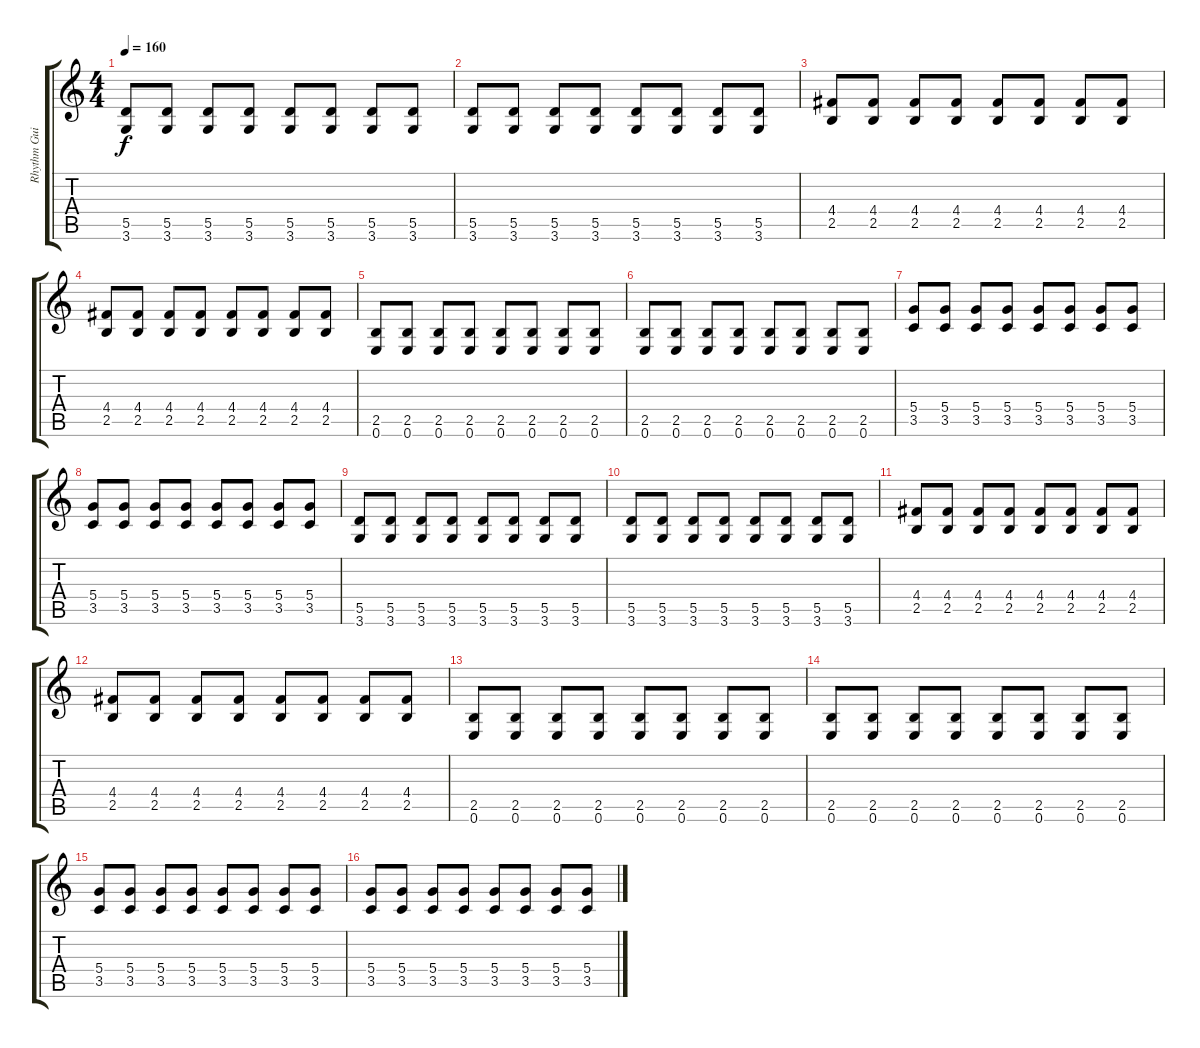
\track ("Rhythm Guitar" "Rhythm Gui") {instrument distortionguitar}
\staff {score tabs}
\tuning (E4 B3 G3 D3 A2 E2) {hide}
\ts (4 4)
\tempo 160
\clef g2
\ks c
(5.5 3.6).8{dy f} (5.5 3.6).8 (5.5 3.6).8 (5.5 3.6).8 (5.5 3.6).8 (5.5 3.6).8 (5.5 3.6).8 (5.5 3.6).8 |
(5.5 3.6).8 (5.5 3.6).8 (5.5 3.6).8 (5.5 3.6).8 (5.5 3.6).8 (5.5 3.6).8 (5.5 3.6).8 (5.5 3.6).8 |
(4.4 2.5).8 (4.4 2.5).8 (4.4 2.5).8 (4.4 2.5).8 (4.4 2.5).8 (4.4 2.5).8 (4.4 2.5).8 (4.4 2.5).8 |
(4.4 2.5).8 (4.4 2.5).8 (4.4 2.5).8 (4.4 2.5).8 (4.4 2.5).8 (4.4 2.5).8 (4.4 2.5).8 (4.4 2.5).8 |
(2.5 0.6).8 (2.5 0.6).8 (2.5 0.6).8 (2.5 0.6).8 (2.5 0.6).8 (2.5 0.6).8 (2.5 0.6).8 (2.5 0.6).8 |
(2.5 0.6).8 (2.5 0.6).8 (2.5 0.6).8 (2.5 0.6).8 (2.5 0.6).8 (2.5 0.6).8 (2.5 0.6).8 (2.5 0.6).8 |
(5.4 3.5).8 (5.4 3.5).8 (5.4 3.5).8 (5.4 3.5).8 (5.4 3.5).8 (5.4 3.5).8 (5.4 3.5).8 (5.4 3.5).8 |
(5.4 3.5).8 (5.4 3.5).8 (5.4 3.5).8 (5.4 3.5).8 (5.4 3.5).8 (5.4 3.5).8 (5.4 3.5).8 (5.4 3.5).8 |
(5.5 3.6).8 (5.5 3.6).8 (5.5 3.6).8 (5.5 3.6).8 (5.5 3.6).8 (5.5 3.6).8 (5.5 3.6).8 (5.5 3.6).8 |
(5.5 3.6).8 (5.5 3.6).8 (5.5 3.6).8 (5.5 3.6).8 (5.5 3.6).8 (5.5 3.6).8 (5.5 3.6).8 (5.5 3.6).8 |
(4.4 2.5).8 (4.4 2.5).8 (4.4 2.5).8 (4.4 2.5).8 (4.4 2.5).8 (4.4 2.5).8 (4.4 2.5).8 (4.4 2.5).8 |
(4.4 2.5).8 (4.4 2.5).8 (4.4 2.5).8 (4.4 2.5).8 (4.4 2.5).8 (4.4 2.5).8 (4.4 2.5).8 (4.4 2.5).8 |
(2.5 0.6).8 (2.5 0.6).8 (2.5 0.6).8 (2.5 0.6).8 (2.5 0.6).8 (2.5 0.6).8 (2.5 0.6).8 (2.5 0.6).8 |
(2.5 0.6).8 (2.5 0.6).8 (2.5 0.6).8 (2.5 0.6).8 (2.5 0.6).8 (2.5 0.6).8 (2.5 0.6).8 (2.5 0.6).8 |
(5.4 3.5).8 (5.4 3.5).8 (5.4 3.5).8 (5.4 3.5).8 (5.4 3.5).8 (5.4 3.5).8 (5.4 3.5).8 (5.4 3.5).8 |
(5.4 3.5).8 (5.4 3.5).8 (5.4 3.5).8 (5.4 3.5).8 (5.4 3.5).8 (5.4 3.5).8 (5.4 3.5).8 (5.4 3.5).8
